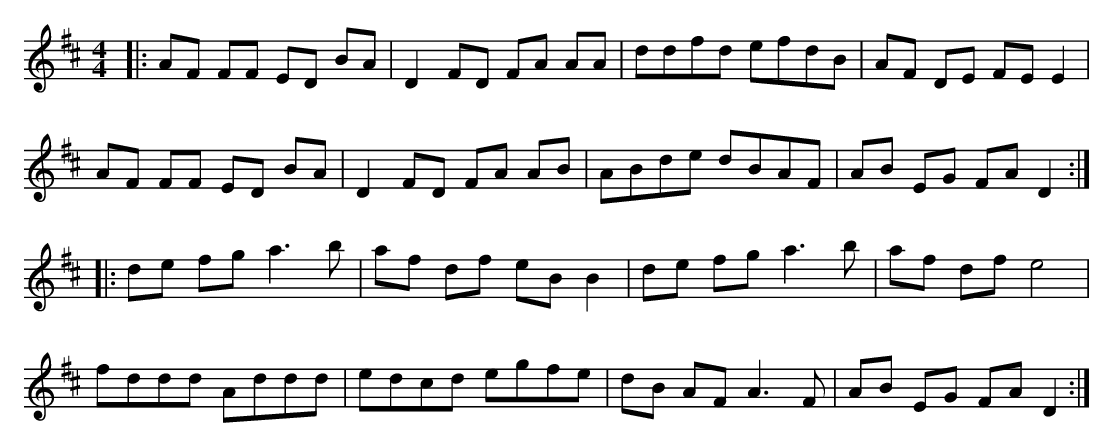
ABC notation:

X:1
M:4/4
K:D
|:AF FF ED BA|D2 FD FA AA|ddfd efdB|AF DE FE E2|
AF FF ED BA|D2 FD FA AB|ABde dBAF|AB EG FA D2:|
|:de fg a3 b|af df eB B2|de fg a3 b|af df e4|
fddd Addd|edcd egfe|dB AF A3 F|AB EG FA D2:|
